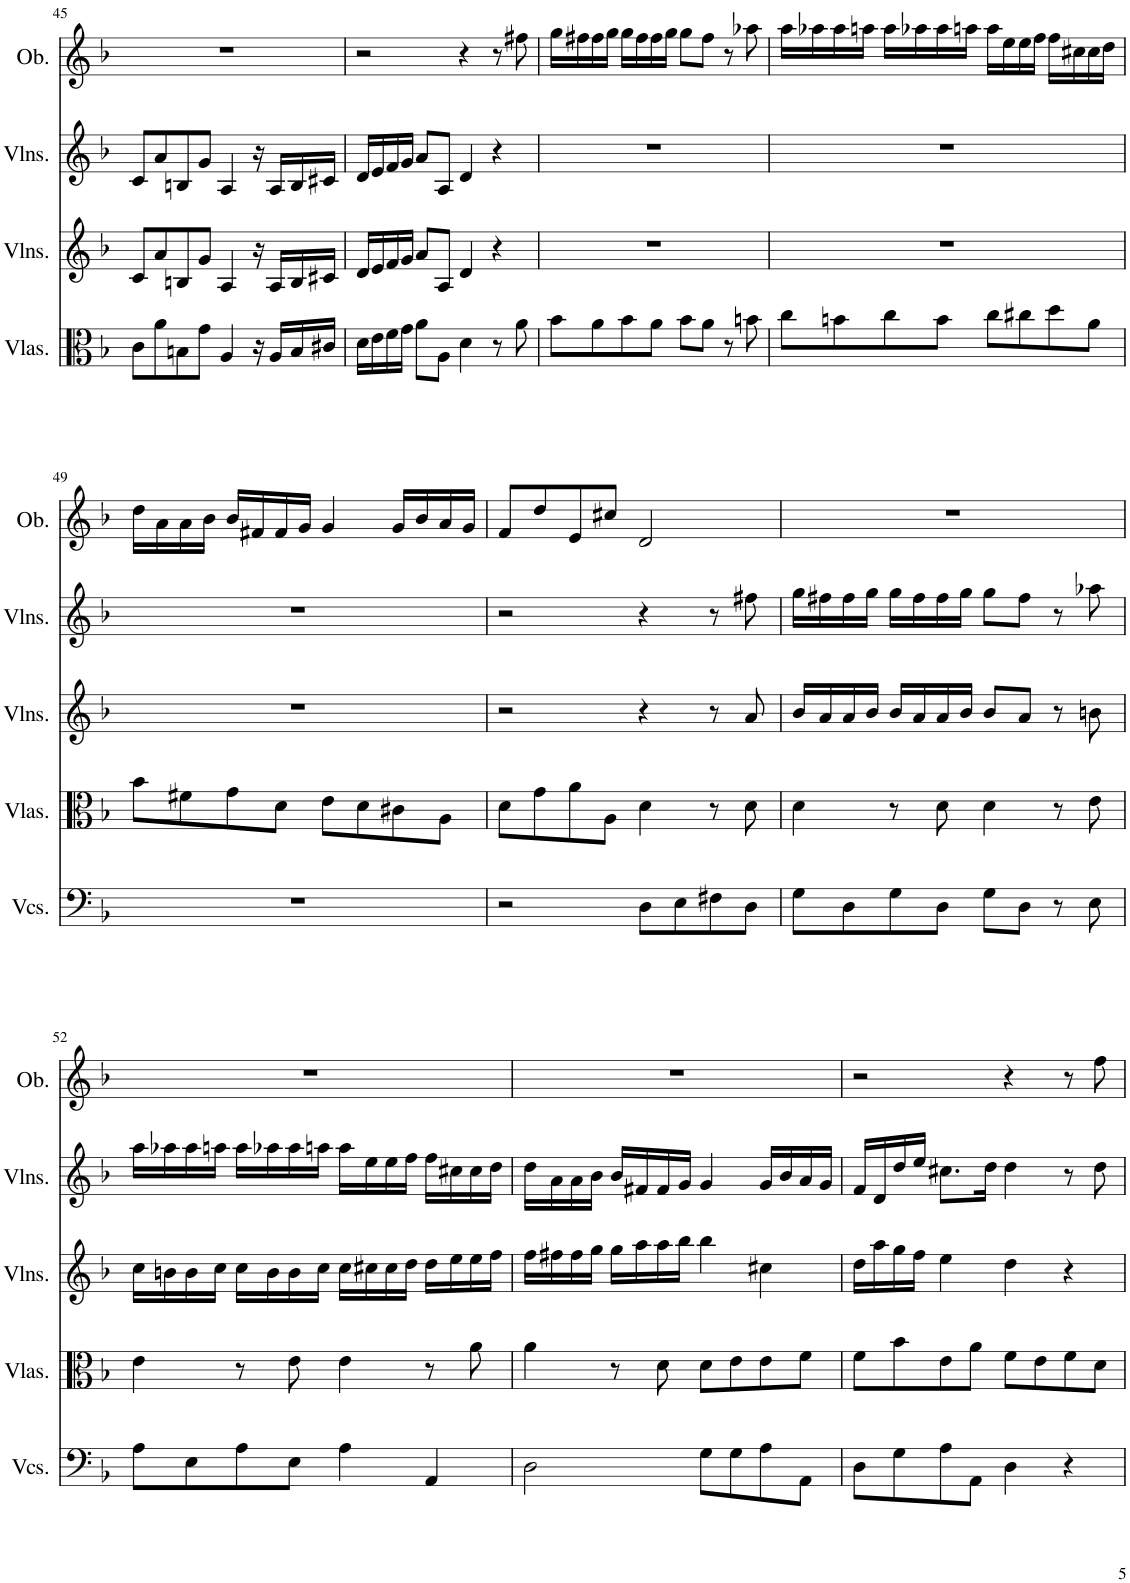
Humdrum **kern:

**kern	**kern	**kern	**kern	**kern
*part5	*part4	*part3	*part2	*part1
*staff5	*staff4	*staff3	*staff2	*staff1
*I"Violoncellos, Organo  e Violoncello	*I"Violas, Alto Viola	*I"Violins, Violino Secondo	*I"Violins, Violino Primo	*I"Oboe, Oboe
*I'Vcs.	*I'Vlas.	*I'Vlns.	*I'Vlns.	*I'Ob.
!!LO:PB:g=z
*clefF4	*clefC3	*clefG2	*clefG2	*clefG2
*k[b-]	*k[b-]	*k[b-]	*k[b-]	*k[b-]
*M4/4	*M4/4	*M4/4	*M4/4	*M4/4
=45	=45	=45	=45	=45
1r	8c\L	8c/L	8c/L	1r
.	8a\	8a/	8a/	.
.	8Bn\	8Bn/	8Bn/	.
.	8g\J	8g/J	8g/J	.
.	4A/	4A/	4A/	.
.	16r	16r	16r	.
.	16A/LL	16A/LL	16A/LL	.
.	16B/	16B/	16B/	.
.	16c#X/JJ	16c#X/JJ	16c#X/JJ	.
=46	=46	=46	=46	=46
1r	16d\LL	16d/LL	16d/LL	2r
.	16e\	16e/	16e/	.
.	16f\	16f/	16f/	.
.	16g\JJ	16g/JJ	16g/JJ	.
.	8a\L	8a/L	8a/L	.
.	8A\J	8A/J	8A/J	.
.	4d\	4d/	4d/	4r
.	8r	4r	4r	8r
.	8a\	.	.	8ff#X\
=47	=47	=47	=47	=47
1r	8b-\L	1r	1r	16gg\LL
.	.	.	.	16ff#X\
.	8a\	.	.	16ff#\
.	.	.	.	16gg\JJ
.	8b-\	.	.	16gg\LL
.	.	.	.	16ff#\
.	8a\J	.	.	16ff#\
.	.	.	.	16gg\JJ
.	8b-\L	.	.	8gg\L
.	8a\J	.	.	8ff#\J
.	8r	.	.	8r
.	8bn\	.	.	8aa-X\
=48	=48	=48	=48	=48
1r	8cc\L	1r	1r	16aa\LL
.	.	.	.	16aa-X\
.	8bn\	.	.	16aa-\
.	.	.	.	16aan\JJ
.	8cc\	.	.	16aa\LL
.	.	.	.	16aa-X\
.	8b\J	.	.	16aa-\
.	.	.	.	16aan\JJ
.	8cc\L	.	.	16aa\LL
.	.	.	.	16ee\
.	8cc#X\	.	.	16ee\
.	.	.	.	16ff\JJ
.	8dd\	.	.	16ff\LL
.	.	.	.	16cc#X\
.	8a\J	.	.	16cc#\
.	.	.	.	16dd\JJ
!!LO:LB:g=z
=49	=49	=49	=49	=49
1r	8b-\L	1r	1r	16dd\LL
.	.	.	.	16a\
.	8f#X\	.	.	16a\
.	.	.	.	16b-\JJ
.	8g\	.	.	16b-/LL
.	.	.	.	16f#X/
.	8d\J	.	.	16f#/
.	.	.	.	16g/JJ
.	8e\L	.	.	4g/
.	8d\	.	.	.
.	8c#X\	.	.	16g/LL
.	.	.	.	16b-/
.	8A\J	.	.	16a/
.	.	.	.	16g/JJ
=50	=50	=50	=50	=50
2r	8d\L	2r	2r	8f/L
.	8g\	.	.	8dd/
.	8a\	.	.	8e/
.	8A\J	.	.	8cc#X/J
8D\L	4d\	4r	4r	2d/
8E\	.	.	.	.
8F#X\	8r	8r	8r	.
8D\J	8d\	8a/	8ff#X\	.
=51	=51	=51	=51	=51
8G\L	4d\	16b-/LL	16gg\LL	1r
.	.	16a/	16ff#X\	.
8D\	.	16a/	16ff#\	.
.	.	16b-/JJ	16gg\JJ	.
8G\	8r	16b-/LL	16gg\LL	.
.	.	16a/	16ff#\	.
8D\J	8d\	16a/	16ff#\	.
.	.	16b-/JJ	16gg\JJ	.
8G\L	4d\	8b-/L	8gg\L	.
8D\J	.	8a/J	8ff#\J	.
8r	8r	8r	8r	.
8E\	8e\	8bn\	8aa-X\	.
!!LO:LB:g=z
=52	=52	=52	=52	=52
8A\L	4e\	16cc\LL	16aa\LL	1r
.	.	16bn\	16aa-X\	.
8E\	.	16b\	16aa-\	.
.	.	16cc\JJ	16aan\JJ	.
8A\	8r	16cc\LL	16aa\LL	.
.	.	16b\	16aa-X\	.
8E\J	8e\	16b\	16aa-\	.
.	.	16cc\JJ	16aan\JJ	.
4A\	4e\	16cc\LL	16aa\LL	.
.	.	16cc#X\	16ee\	.
.	.	16cc#\	16ee\	.
.	.	16dd\JJ	16ff\JJ	.
4AA/	8r	16dd\LL	16ff\LL	.
.	.	16ee\	16cc#X\	.
.	8a\	16ee\	16cc#\	.
.	.	16ff\JJ	16dd\JJ	.
=53	=53	=53	=53	=53
2D\	4a\	16ff\LL	16dd\LL	1r
.	.	16ff#X\	16a\	.
.	.	16ff#\	16a\	.
.	.	16gg\JJ	16b-\JJ	.
.	8r	16gg\LL	16b-/LL	.
.	.	16aa\	16f#X/	.
.	8d\	16aa\	16f#/	.
.	.	16bb-\JJ	16g/JJ	.
8G\L	8d\L	4bb-\	4g/	.
8G\	8e\	.	.	.
8A\	8e\	4cc#X\	16g/LL	.
.	.	.	16b-/	.
8AA\J	8f\J	.	16a/	.
.	.	.	16g/JJ	.
=54	=54	=54	=54	=54
8D\L	8f\L	16dd\LL	16f/LL	2r
.	.	16aa\	16d/	.
8G\	8b-\	16gg\	16dd/	.
.	.	16ff\JJ	16ee/JJ	.
8A\	8e\	4ee\	8.cc#X\L	.
8AA\J	8a\J	.	.	.
.	.	.	16dd\Jk	.
4D\	8f\L	4dd\	4dd\	4r
.	8e\	.	.	.
4r	8f\	4r	8r	8r
.	8d\J	.	8dd\	8ff\
=	=	=	=	=
*-	*-	*-	*-	*-
